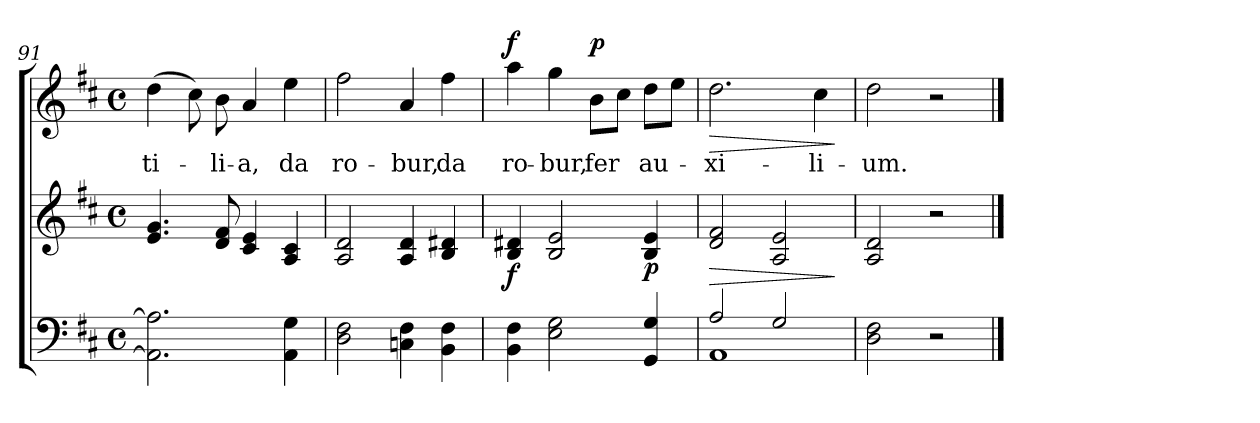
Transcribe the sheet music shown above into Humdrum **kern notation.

**kern	**kern	**dynam	**kern	**text	**dynam
*part2	*part2	*part2	*part1	*part1	*part1
*staff3	*staff2	*staff2/3	*staff1	*staff1	*staff1
*clefF4	*clefG2	*	*clefG2	*	*
*	*	*	*ITrd7c12	*	*
*k[f#c#]	*k[f#c#]	*	*k[f#c#]	*	*
*D:	*D:	*	*D:	*	*
*M4/4	*M4/4	*	*M4/4	*	*
*met(c)	*met(c)	*	*met(c)	*	*
=91	=91	=91	=91	=91	=91
!	!	!	!	!LO:LY:b	!
2.AA\] 2.A\]	4.e/ 4.g/	.	(>4d\	-ti-	.
.	.	.	8c#\)	.	.
!	!	!	!	!LO:LY:b	!
.	8d/ 8f#/	.	8B\	-li-	.
!	!	!	!	!LO:LY:b	!
.	4c#/ 4e/	.	4A/	-a,	.
!	!	!	!	!LO:LY:b	!
4AA\ 4G\	4A/ 4c#/	.	4e\	da	.
=92	=92	=92	=92	=92	=92
!	!	!	!	!LO:LY:b	!
2D\ 2F#\	2A/ 2d/	.	2f#\	ro-	.
!	!	!	!	!LO:LY:b	!
4Cn\ 4F#\	4A/ 4d/	.	4A/	-bur,	.
!	!	!	!	!LO:LY:b	!
4BB\ 4F#\	4B/ 4d#X/	.	4f#\	da	.
=93	=93	=93	=93	=93	=93
!	!	!LO:DY:b	!	!LO:LY:b	!LO:DY:a
4BB\ 4F#\	4B/ 4d#X/	f	4a\	ro-	f
!	!	!	!	!LO:LY:b	!
2E\ 2G\	2B/ 2e/	.	4g\	-bur,	.
!	!	!	!	!LO:LY:b	!LO:DY:a
.	.	.	8B\L	fer	p
.	.	.	8c#\J	.	.
!	!	!LO:DY:b	!	!LO:LY:b	!
4GG/ 4G/	4B/ 4e/	p	8d\L	au-	.
.	.	.	8e\J	.	.
=94	=94	=94	=94	=94	=94
*^	*	*	*	*	*
!	!	!	!LO:HP:b	!	!LO:LY:b	!LO:HP:b
2A/	1AA	2d/ 2f#/	>	2.d\	-xi-	>
2G/	.	2A/ 2e/	.	.	.	.
!	!	!	!	!	!LO:LY:b	!
.	.	.	.	4c#\	-li-	.
*v	*v	*	*	*	*	*
.	.	]	.	.	]
=95	=95	=95	=95	=95	=95
!	!	!	!	!LO:LY:b	!
2D\ 2F#\	2A/ 2d/	.	2d\	-um.	.
2r	2r	.	2r	.	.
==	==	==	==	==	==
*-	*-	*-	*-	*-	*-
